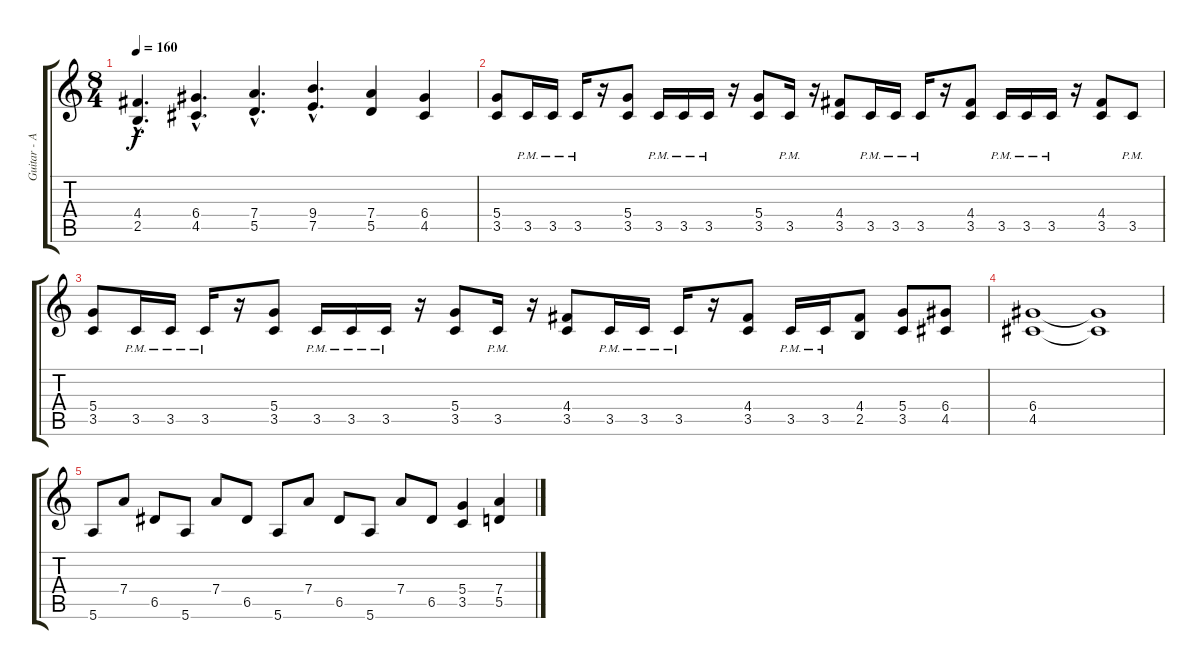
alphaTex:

\track ("Guitar - Andy LaRoque" "Guitar - A") {instrument overdrivenguitar}
\staff {score tabs}
\tuning (E4 B3 G3 D3 A2 E2) {hide}
\ts (8 4)
\tempo 160
\clef g2
\ks c
(4.4{hac} 2.5{hac}).4{d dy f} (6.4{hac} 4.5{hac}).4{d} (7.4{hac} 5.5{hac}).4{d} (9.4{hac} 7.5{hac}).4{d} (7.4 5.5).4 (6.4 4.5).4 |
(5.4 3.5).8 3.5{pm}.16 3.5{pm}.16 3.5{pm}.16 r.16 (5.4 3.5).8 3.5{pm}.16 3.5{pm}.16 3.5{pm}.16 r.16 (5.4 3.5).8 3.5{pm}.16 r.16 (4.4 3.5).8 3.5{pm}.16 3.5{pm}.16 3.5{pm}.16 r.16 (4.4 3.5).8 3.5{pm}.16 3.5{pm}.16 3.5{pm}.16 r.16 (4.4 3.5).8 3.5{pm}.8 |
(5.4 3.5).8 3.5{pm}.16 3.5{pm}.16 3.5{pm}.16 r.16 (5.4 3.5).8 3.5{pm}.16 3.5{pm}.16 3.5{pm}.16 r.16 (5.4 3.5).8 3.5{pm}.16 r.16 (4.4 3.5).8 3.5{pm}.16 3.5{pm}.16 3.5{pm}.16 r.16 (4.4 3.5).8 3.5{pm}.16 3.5{pm}.16 (4.4 2.5).8 (5.4 3.5).8 (6.4 4.5).8 |
(6.4 4.5).1 (6.4{t} 4.5{t}).1 |
5.6.8 7.4.8 6.5.8 5.6.8 7.4.8 6.5.8 5.6.8 7.4.8 6.5.8 5.6.8 7.4.8 6.5.8 (5.4 3.5).4 (7.4 5.5).4
